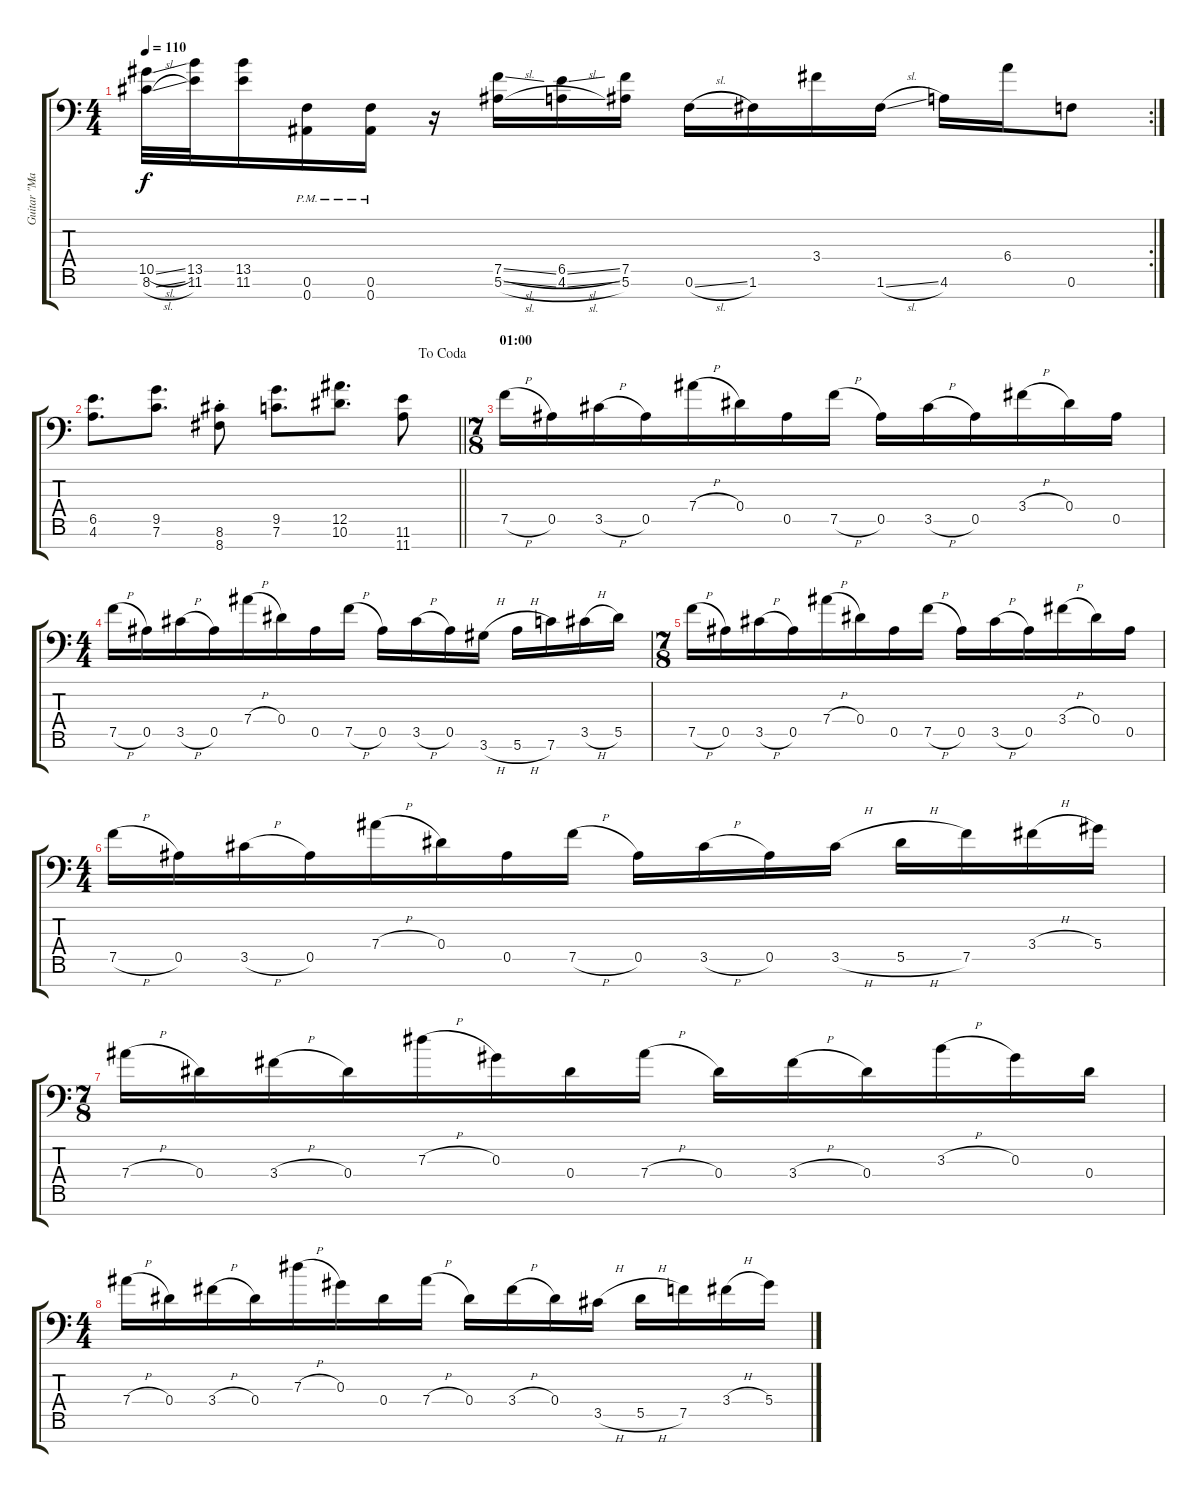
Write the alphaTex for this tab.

\track ("Guitar \"Main\"" "Guitar \"Ma") {instrument overdrivenguitar}
\staff {score tabs}
\tuning (F4 C4 Ab3 Eb3 Bb2 F2 Bb1) {hide}
\rc 2
\ts (4 4)
\tempo 110
\clef f4
\ks c
(10.5{sl} 8.6{sl}).32{dy f} (13.5 11.6).32 (13.5 11.6).16 (0.6{pm} 0.7{pm}).16 (0.6{pm} 0.7{pm}).16 r.16 (7.5{sl} 5.6{sl}).16 (6.5{sl} 4.6{sl}).16 (7.5 5.6).16 0.6{sl}.16 1.6.16 3.4.16 1.6{sl}.16 4.6.16 6.4.16 0.6.8 |
\jump dacoda
\barLineRight lightlight
(6.5 4.6).8{d} (9.5 7.6).8{d} (8.6 8.7{st}).8 (9.5 7.6).8{d} (12.5 10.6).8{d} (11.6 11.7).8 |
\ts (7 8)
\section ("" "01:00")
7.5{h}.16 0.5.16{beam merge} 3.5{h}.16 0.5.16{beam merge} 7.4{h}.16 0.4.16{beam merge} 0.5.16 7.5{h}.16 0.5.16{beam merge} 3.5{h}.16 0.5.16{beam merge} 3.4{h}.16 0.4.16{beam merge} 0.5.16 |
\ts (4 4)
7.5{h}.16 0.5.16{beam merge} 3.5{h}.16 0.5.16{beam merge} 7.4{h}.16 0.4.16{beam merge} 0.5.16 7.5{h}.16 0.5.16{beam merge} 3.5{h}.16 0.5.16 3.6{h}.16 5.6{h}.16 7.6.16 3.5{h}.16 5.5.16 |
\ts (7 8)
7.5{h}.16 0.5.16{beam merge} 3.5{h}.16 0.5.16{beam merge} 7.4{h}.16 0.4.16{beam merge} 0.5.16 7.5{h}.16 0.5.16{beam merge} 3.5{h}.16 0.5.16{beam merge} 3.4{h}.16 0.4.16{beam merge} 0.5.16 |
\ts (4 4)
7.5{h}.16 0.5.16{beam merge} 3.5{h}.16 0.5.16{beam merge} 7.4{h}.16 0.4.16{beam merge} 0.5.16 7.5{h}.16 0.5.16{beam merge} 3.5{h}.16 0.5.16 3.5{h}.16 5.5{h}.16 7.5.16 3.4{h}.16 5.4.16 |
\ts (7 8)
7.4{h}.16 0.4.16{beam merge} 3.4{h}.16 0.4.16{beam merge} 7.3{h}.16 0.3.16{beam merge} 0.4.16 7.4{h}.16 0.4.16{beam merge} 3.4{h}.16 0.4.16{beam merge} 3.3{h}.16 0.3.16{beam merge} 0.4.16 |
\ts (4 4)
7.4{h}.16 0.4.16{beam merge} 3.4{h}.16 0.4.16{beam merge} 7.3{h}.16 0.3.16{beam merge} 0.4.16 7.4{h}.16 0.4.16{beam merge} 3.4{h}.16 0.4.16 3.5{h}.16 5.5{h}.16 7.5.16 3.4{h}.16 5.4.16
